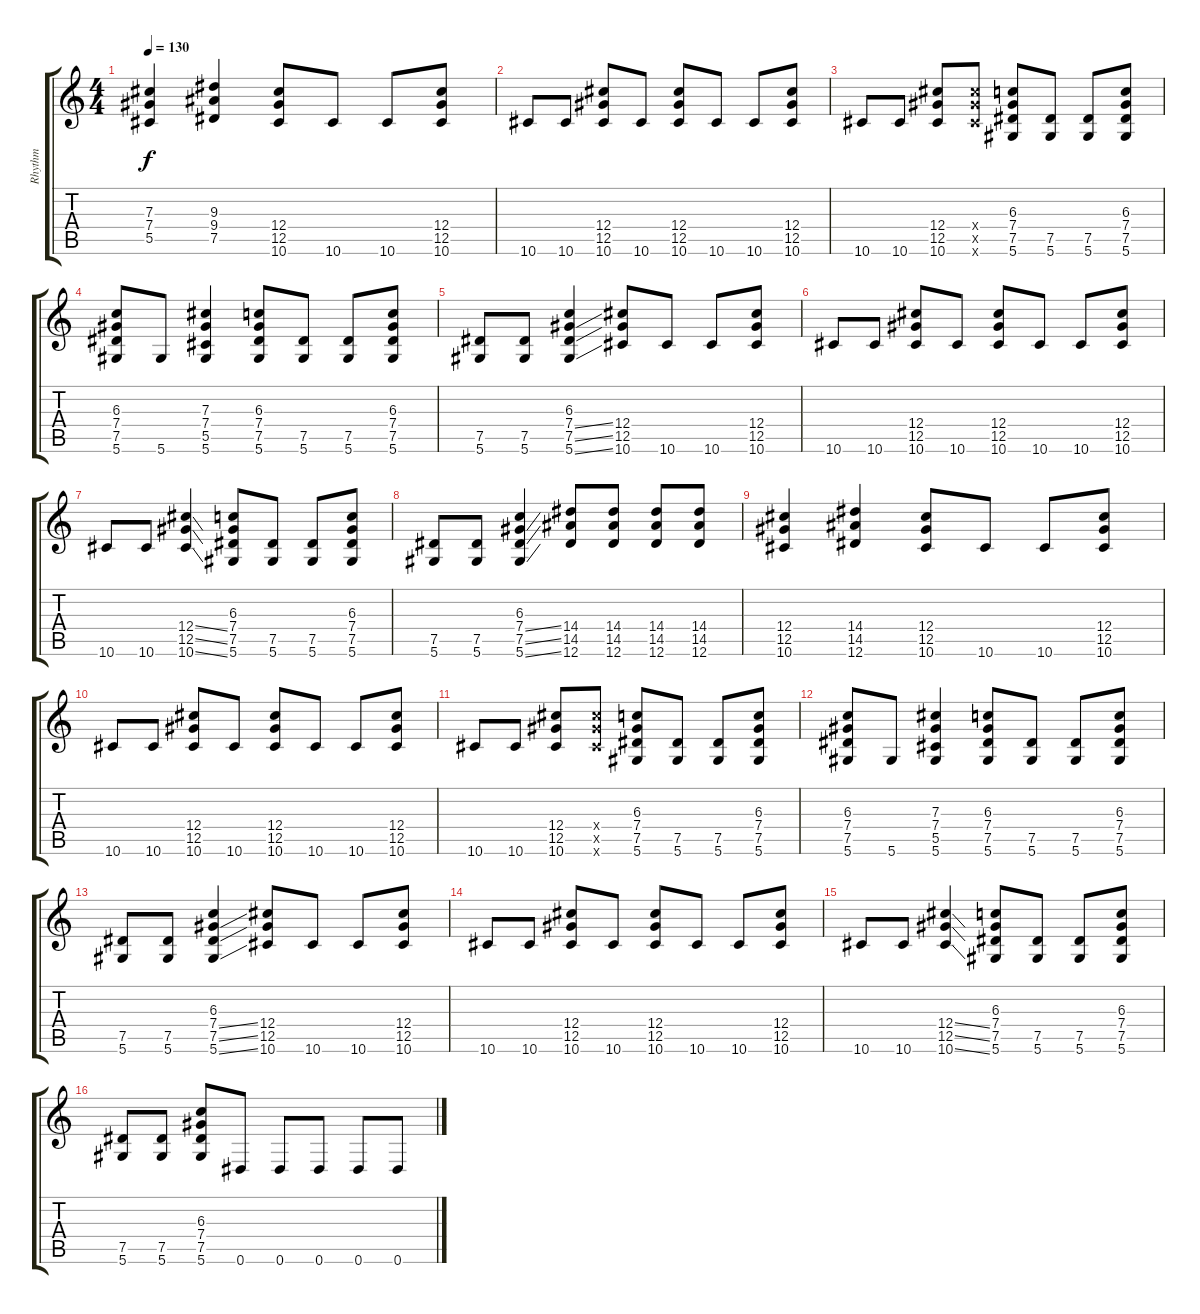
\track ("Rhythm" "Rhythm") {instrument overdrivenguitar}
\staff {score tabs}
\tuning (Eb4 Bb3 Gb3 Db3 Ab2 Eb2) {hide}
\ts (4 4)
\tempo 130
\clef g2
\ks c
(7.3 7.4 5.5).4{dy f} (9.3 9.4 7.5).4 (12.4 12.5 10.6).8 10.6.8 10.6.8 (12.4 12.5 10.6).8 |
10.6.8 10.6.8 (12.4 12.5 10.6).8 10.6.8 (12.4 12.5 10.6).8 10.6.8 10.6.8 (12.4 12.5 10.6).8 |
10.6.8 10.6.8 (12.4 12.5 10.6).8 (12.4{x} 12.5{x} 10.6{x}).8 (6.3 7.4 7.5 5.6).8 (7.5 5.6).8 (7.5 5.6).8 (6.3 7.4 7.5 5.6).8 |
(6.3 7.4 7.5 5.6).8 5.6.8 (7.3 7.4 5.5 5.6).4 (6.3 7.4 7.5 5.6).8 (7.5 5.6).8 (7.5 5.6).8 (6.3 7.4 7.5 5.6).8 |
(7.5 5.6).8 (7.5 5.6).8 (6.3 7.4{ss} 7.5{ss} 5.6{ss}).4 (12.4 12.5 10.6).8 10.6.8 10.6.8 (12.4 12.5 10.6).8 |
10.6.8 10.6.8 (12.4 12.5 10.6).8 10.6.8 (12.4 12.5 10.6).8 10.6.8 10.6.8 (12.4 12.5 10.6).8 |
10.6.8 10.6.8 (12.4{ss} 12.5{ss} 10.6{ss}).4 (6.3 7.4 7.5 5.6).8 (7.5 5.6).8 (7.5 5.6).8 (6.3 7.4 7.5 5.6).8 |
(7.5 5.6).8 (7.5 5.6).8 (6.3 7.4{ss} 7.5{ss} 5.6{ss}).4 (14.4 14.5 12.6).8 (14.4 14.5 12.6).8 (14.4 14.5 12.6).8 (14.4 14.5 12.6).8 |
(12.4 12.5 10.6).4 (14.4 14.5 12.6).4 (12.4 12.5 10.6).8 10.6.8 10.6.8 (12.4 12.5 10.6).8 |
10.6.8 10.6.8 (12.4 12.5 10.6).8 10.6.8 (12.4 12.5 10.6).8 10.6.8 10.6.8 (12.4 12.5 10.6).8 |
10.6.8 10.6.8 (12.4 12.5 10.6).8 (12.4{x} 12.5{x} 10.6{x}).8 (6.3 7.4 7.5 5.6).8 (7.5 5.6).8 (7.5 5.6).8 (6.3 7.4 7.5 5.6).8 |
(6.3 7.4 7.5 5.6).8 5.6.8 (7.3 7.4 5.5 5.6).4 (6.3 7.4 7.5 5.6).8 (7.5 5.6).8 (7.5 5.6).8 (6.3 7.4 7.5 5.6).8 |
(7.5 5.6).8 (7.5 5.6).8 (6.3 7.4{ss} 7.5{ss} 5.6{ss}).4 (12.4 12.5 10.6).8 10.6.8 10.6.8 (12.4 12.5 10.6).8 |
10.6.8 10.6.8 (12.4 12.5 10.6).8 10.6.8 (12.4 12.5 10.6).8 10.6.8 10.6.8 (12.4 12.5 10.6).8 |
10.6.8 10.6.8 (12.4{ss} 12.5{ss} 10.6{ss}).4 (6.3 7.4 7.5 5.6).8 (7.5 5.6).8 (7.5 5.6).8 (6.3 7.4 7.5 5.6).8 |
(7.5 5.6).8 (7.5 5.6).8 (6.3 7.4 7.5 5.6).8 0.6.8 0.6.8 0.6.8 0.6.8 0.6.8
